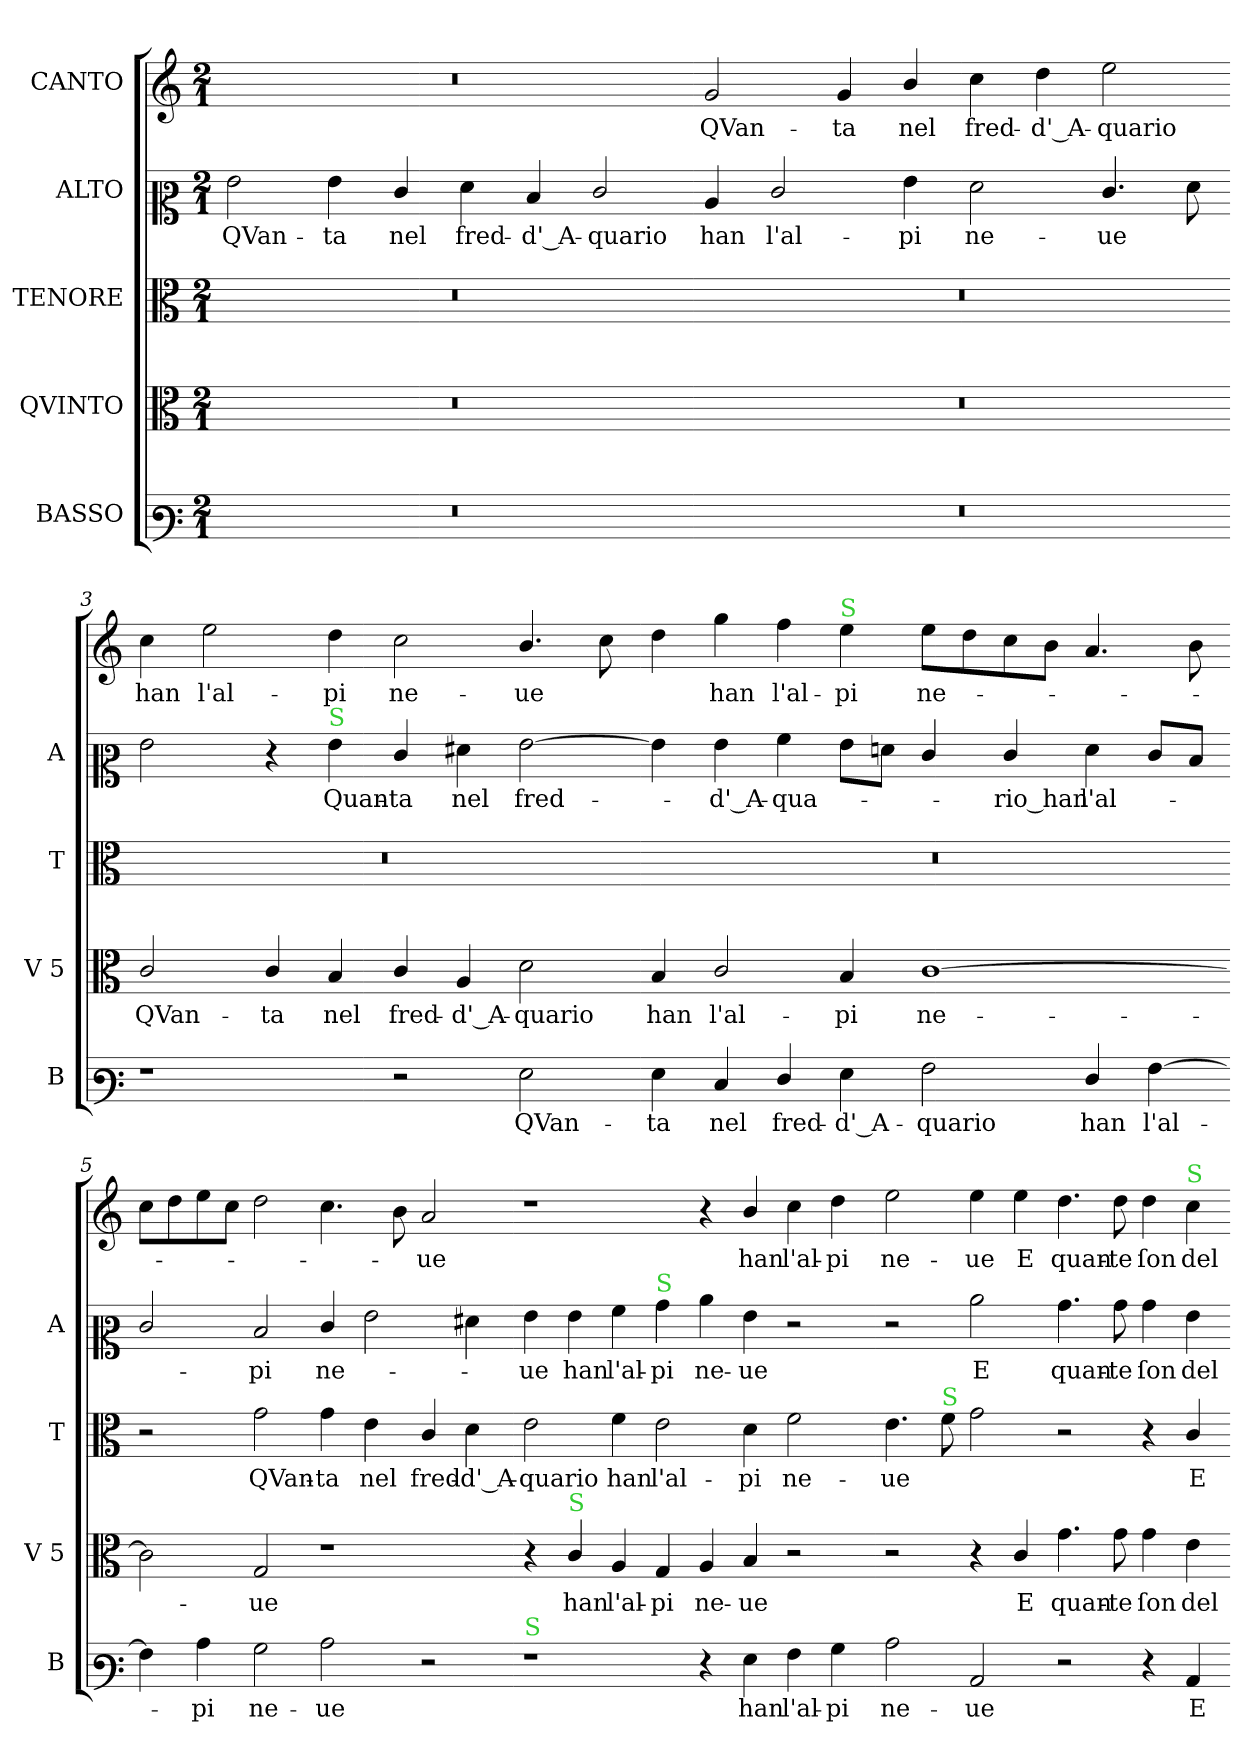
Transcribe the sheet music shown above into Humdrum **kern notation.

**kern	**text	**kern	**text	**kern	**text	**kern	**text	**kern	**text
*part5	*part5	*part4	*part4	*part3	*part3	*part2	*part2	*part1	*part1
*staff5	*staff5	*staff4	*staff4	*staff3	*staff3	*staff2	*staff2	*staff1	*staff1
*I"BASSO	*	*I"QVINTO	*	*I"TENORE	*	*I"ALTO	*	*I"CANTO	*
*I'B	*	*I'V 5	*	*I'T	*	*I'A	*	*	*
*clefF3	*	*clefC3	*	*clefC3	*	*clefC2	*	*clefG2	*
*k[]	*	*k[]	*	*k[]	*	*k[]	*	*k[]	*
*G:mix	*	*G:mix	*	*G:mix	*	*G:mix	*	*G:mix	*
*M2/1	*	*M2/1	*	*M2/1	*	*M2/1	*	*M2/1	*
=1	=1	=1	=1	=1	=1	=1	=1	=1	=1
0r	.	0r	.	0r	.	2g\	QVan-	0r	.
.	.	.	.	.	.	4g\	-ta	.	.
.	.	.	.	.	.	4e/	nel	.	.
.	.	.	.	.	.	4f\	fred-	.	.
.	.	.	.	.	.	4d/	-d'_A-	.	.
.	.	.	.	.	.	2e/	-quario	.	.
=2-	=2-	=2-	=2-	=2-	=2-	=2-	=2-	=2-	=2-
0r	.	0r	.	0r	.	4c/	han	2g/	QVan-
.	.	.	.	.	.	2e/	l'al-	.	.
.	.	.	.	.	.	.	.	4g/	-ta
.	.	.	.	.	.	4g\	-pi	4b/	nel
.	.	.	.	.	.	2f\	ne-	4cc\	fred-
.	.	.	.	.	.	.	.	4dd\	-d'_A-
.	.	.	.	.	.	4.e/	-ue	2ee\	-quario
.	.	.	.	.	.	8f\	.	.	.
=3-	=3-	=3-	=3-	=3-	=3-	=3-	=3-	=3-	=3-
1r	.	2c/	QVan-	0r	.	2g\	.	4cc\	han
.	.	.	.	.	.	.	.	2ee\	l'al-
.	.	4c/	-ta	.	.	4r	.	.	.
!	!	!	!	!	!	!LO:TX:a:color=limegreen:t=S	!	!	!
.	.	4B/	nel	.	.	4g\	Quan-	4dd\	-pi
2r	.	4c/	fred-	.	.	4e/	-ta	2cc\	ne-
.	.	4A/	-d'_A-	.	.	4f#X\	nel	.	.
2G\	QVan-	2d\	-quario	.	.	[2g\	fred-	4.b/	-ue
.	.	.	.	.	.	.	.	8cc\	.
=4-	=4-	=4-	=4-	=4-	=4-	=4-	=4-	=4-	=4-
4G\	-ta	4B/	han	0r	.	4g\]	.	4dd\	.
4E/	nel	2c/	l'al-	.	.	4g\	-d'_A-	4gg\	han
4F/	fred-	.	.	.	.	4a\	-qua-	4ff\	l'al-
!	!	!	!	!	!	!	!	!LO:TX:a:color=limegreen:t=S	!
4G\	-d'_A-	4B/	-pi	.	.	8g\L	.	4ee\	-pi
.	.	.	.	.	.	8fn\J	.	.	.
2A\	-quario	[1c	ne-	.	.	4e/	.	8ee\L	ne-
.	.	.	.	.	.	.	.	8dd\	.
.	.	.	.	.	.	4e/	-rio_han	8cc\	.
.	.	.	.	.	.	.	.	8b\J	.
4F/	han	.	.	.	.	4f\	l'al-	4.a/	.
[4A\	l'al-	.	.	.	.	8e/L	.	.	.
.	.	.	.	.	.	8d/J	.	8b\	.
=5-	=5-	=5-	=5-	=5-	=5-	=5-	=5-	=5-	=5-
4A\]	.	2c]	.	2r	.	2e/	.	8cc\L	.
.	.	.	.	.	.	.	.	8dd\	.
4c\	-pi	.	.	.	.	.	.	8ee\	.
.	.	.	.	.	.	.	.	8cc\J	.
2B\	ne-	2G/	-ue	2g\	QVan-	2d/	-pi	2dd\	.
2c\	-ue	1r	.	4g\	-ta	4e/	ne-	4.cc\	.
.	.	.	.	4e\	nel	2g\	.	.	.
.	.	.	.	.	.	.	.	8b\	.
2r	.	.	.	4c/	fred-	.	.	2a/	-ue
.	.	.	.	4d\	-d'_A-	4f#X\	.	.	.
=6-	=6-	=6-	=6-	=6-	=6-	=6-	=6-	=6-	=6-
!LO:TX:a:color=limegreen:t=S	!	!	!	!	!	!	!	!	!
1r	.	4r	.	2e\	-quario	4g\	-ue	1r	.
!	!	!LO:TX:a:color=limegreen:t=S	!	!	!	!	!	!	!
.	.	4c/	han	.	.	4g\	han	.	.
.	.	4A/	l'al-	4f\	han	4a\	l'al-	.	.
!	!	!	!	!	!	!LO:TX:a:color=limegreen:t=S	!	!	!
.	.	4G/	-pi	2e\	l'al-	4b\	-pi	.	.
4r	.	4A/	ne-	.	.	4cc\	ne-	4r	.
4G\	han	4B/	-ue	4d\	-pi	4g\	-ue	4b/	han
4A\	l'al-	2r	.	2f\	ne-	2r	.	4cc\	l'al-
4B\	-pi	.	.	.	.	.	.	4dd\	-pi
=7-	=7-	=7-	=7-	=7-	=7-	=7-	=7-	=7-	=7-
2c\	ne-	2r	.	4.e\	-ue	2r	.	2ee\	ne-
!	!	!	!	!LO:TX:a:color=limegreen:t=S	!	!	!	!	!
.	.	.	.	8f\	.	.	.	.	.
2C/	-ue	4r	.	2g\	.	2cc\	E	4ee\	-ue
.	.	4c/	E	.	.	.	.	4ee\	E
2r	.	4.g\	quan-	2r	.	4.b\	quan-	4.dd\	quan-
.	.	8g\	-te	.	.	8b\	-te	8dd\	-te
4r	.	4g\	ſon	4r	.	4b\	ſon	4dd\	ſon
!	!	!	!	!	!	!	!	!LO:TX:a:color=limegreen:t=S	!
4C/	E	4e\	del	4c/	E	4g\	del	4cc\	del
=-	=-	=-	=-	=-	=-	=-	=-	=-	=-
*-	*-	*-	*-	*-	*-	*-	*-	*-	*-
